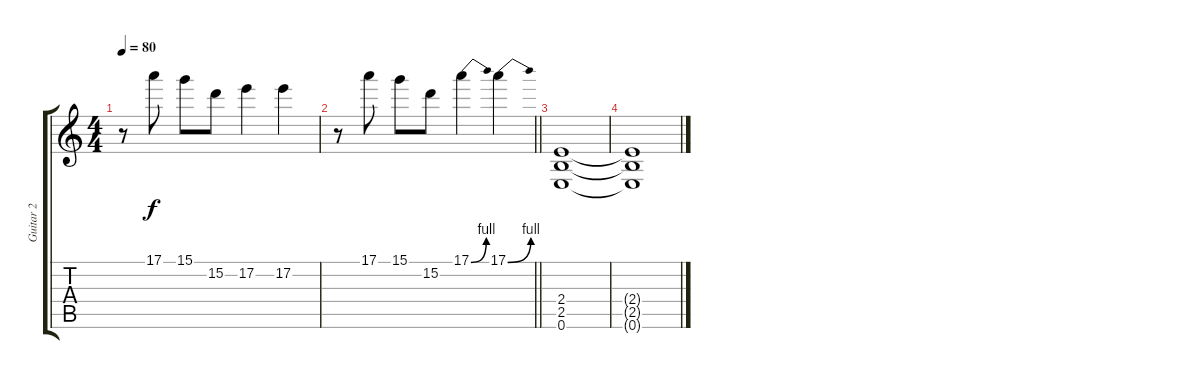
\track ("Guitar 2" "Guitar 2") {instrument overdrivenguitar}
\staff {score tabs}
\tuning (E4 B3 G3 D3 A2 E2) {hide}
\ts (4 4)
\tempo 80
\clef g2
\ks c
r.8{dy f} 17.1.8 15.1.8 15.2.8 17.2.4 17.2.4 |
\barLineRight lightlight
r.8 17.1.8 15.1.8 15.2.8 17.1{be (bend 0 0 60 4)}.4 17.1{be (bend 0 0 60 4)}.4 |
(2.4 2.5 0.6).1 |
(2.4{t} 2.5{t} 0.6{t}).1
